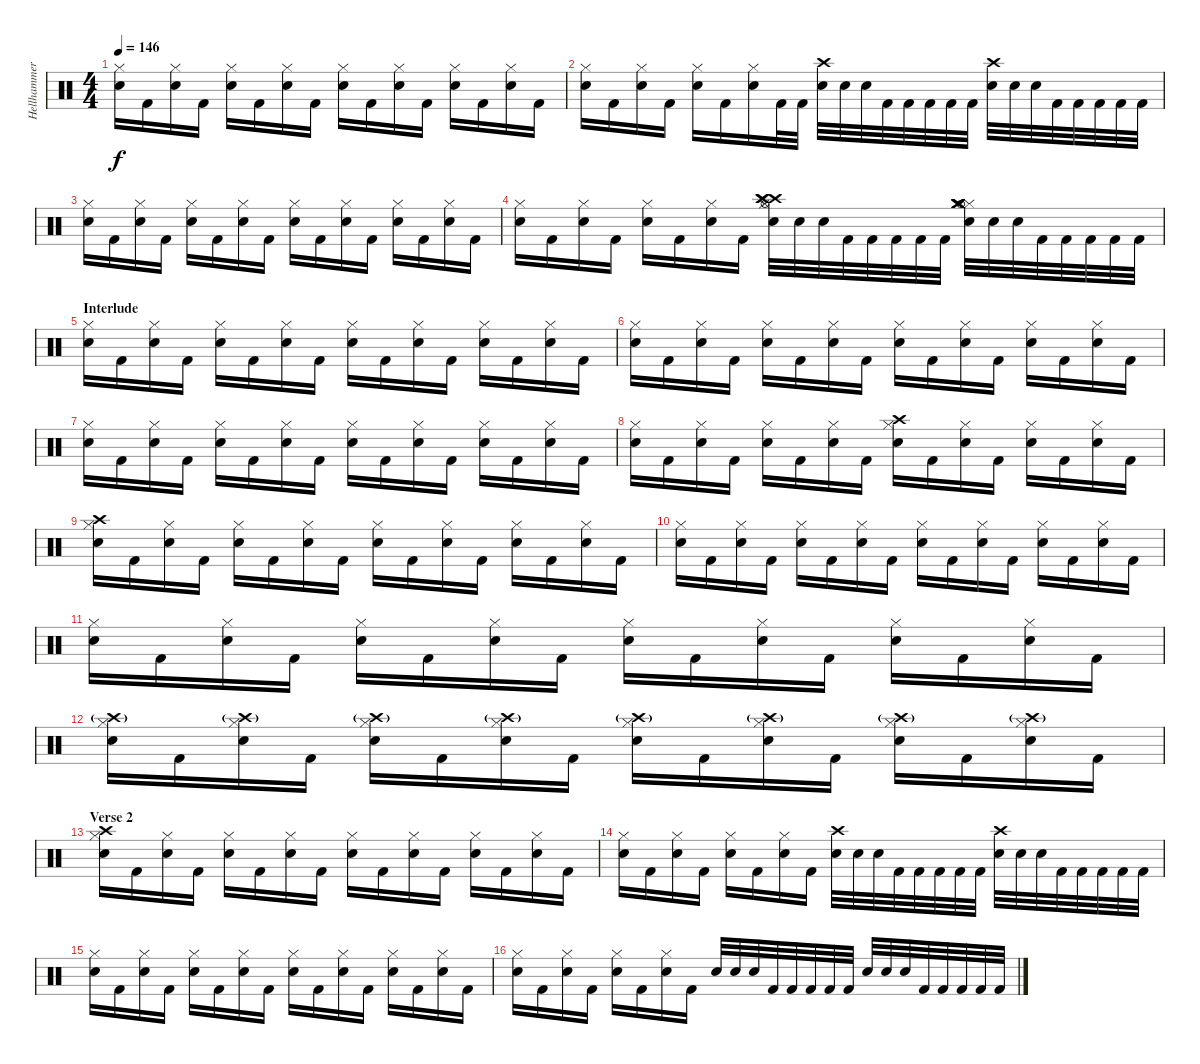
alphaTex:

\track ("Hellhammer" "Hellhammer") {instrument percussion}
\staff {score}
\articulation defaults
\ts (4 4)
\tempo 146
\clef neutral
\ks c
("Hi-Hat (closed)" "Snare (hit) 2").16{dy f} "Kick (hit) 2".16 ("Hi-Hat (closed)" "Snare (hit) 2").16 "Kick (hit) 2".16 ("Hi-Hat (closed)" "Snare (hit) 2").16 "Kick (hit) 2".16 ("Hi-Hat (closed)" "Snare (hit) 2").16 "Kick (hit) 2".16 ("Hi-Hat (closed)" "Snare (hit) 2").16 "Kick (hit) 2".16 ("Hi-Hat (closed)" "Snare (hit) 2").16 "Kick (hit) 2".16 ("Hi-Hat (closed)" "Snare (hit) 2").16 "Kick (hit) 2".16 ("Hi-Hat (closed)" "Snare (hit) 2").16 "Kick (hit) 2".16 |
("Hi-Hat (closed)" "Snare (hit) 2").16 "Kick (hit) 2".16 ("Hi-Hat (closed)" "Snare (hit) 2").16 "Kick (hit) 2".16 ("Hi-Hat (closed)" "Snare (hit) 2").16 "Kick (hit) 2".16 ("Hi-Hat (closed)" "Snare (hit) 2").16 "Kick (hit) 2".32 "Kick (hit) 2".32 ("Crash high (hit)" "Snare (hit) 2").32 "Snare (hit) 2".32 "Snare (hit) 2".32 "Kick (hit) 2".32 "Kick (hit) 2".32 "Kick (hit) 2".32 "Kick (hit) 2".32 "Kick (hit) 2".32 ("Crash high (hit)" "Snare (hit) 2").32 "Snare (hit) 2".32 "Snare (hit) 2".32 "Kick (hit) 2".32 "Kick (hit) 2".32 "Kick (hit) 2".32 "Kick (hit) 2".32 "Kick (hit) 2".32 |
("Hi-Hat (closed)" "Snare (hit) 2").16 "Kick (hit) 2".16 ("Hi-Hat (closed)" "Snare (hit) 2").16 "Kick (hit) 2".16 ("Hi-Hat (closed)" "Snare (hit) 2").16 "Kick (hit) 2".16 ("Hi-Hat (closed)" "Snare (hit) 2").16 "Kick (hit) 2".16 ("Hi-Hat (closed)" "Snare (hit) 2").16 "Kick (hit) 2".16 ("Hi-Hat (closed)" "Snare (hit) 2").16 "Kick (hit) 2".16 ("Hi-Hat (closed)" "Snare (hit) 2").16 "Kick (hit) 2".16 ("Hi-Hat (closed)" "Snare (hit) 2").16 "Kick (hit) 2".16 |
("Hi-Hat (closed)" "Snare (hit) 2").16 "Kick (hit) 2".16 ("Hi-Hat (closed)" "Snare (hit) 2").16 "Kick (hit) 2".16 ("Hi-Hat (closed)" "Snare (hit) 2").16 "Kick (hit) 2".16 ("Hi-Hat (closed)" "Snare (hit) 2").16 "Kick (hit) 2".16 ("Crash high (hit)" "Crash high (hit)" "Hi-Hat (closed)" "Hi-Hat (open)" "Crash high (hit)" "Snare (hit) 2").32 "Snare (hit) 2".32 "Snare (hit) 2".32 "Kick (hit) 2".32 "Kick (hit) 2".32 "Kick (hit) 2".32 "Kick (hit) 2".32 "Kick (hit) 2".32 ("Hi-Hat (closed)" "Hi-Hat (open)" "Crash medium (hit)" "Crash medium (hit)" "Crash medium (hit)" "Snare (hit) 2").32 "Snare (hit) 2".32 "Snare (hit) 2".32 "Kick (hit) 2".32 "Kick (hit) 2".32 "Kick (hit) 2".32 "Kick (hit) 2".32 "Kick (hit) 2".32 |
\section ("" "Interlude")
("Hi-Hat (closed)" "Snare (hit) 2").16 "Kick (hit) 2".16 ("Hi-Hat (closed)" "Snare (hit) 2").16 "Kick (hit) 2".16 ("Hi-Hat (closed)" "Snare (hit) 2").16 "Kick (hit) 2".16 ("Hi-Hat (closed)" "Snare (hit) 2").16 "Kick (hit) 2".16 ("Hi-Hat (closed)" "Snare (hit) 2").16 "Kick (hit) 2".16 ("Hi-Hat (closed)" "Snare (hit) 2").16 "Kick (hit) 2".16 ("Hi-Hat (closed)" "Snare (hit) 2").16 "Kick (hit) 2".16 ("Hi-Hat (closed)" "Snare (hit) 2").16 "Kick (hit) 2".16 |
("Hi-Hat (closed)" "Snare (hit) 2").16 "Kick (hit) 2".16 ("Hi-Hat (closed)" "Snare (hit) 2").16 "Kick (hit) 2".16 ("Hi-Hat (closed)" "Snare (hit) 2").16 "Kick (hit) 2".16 ("Hi-Hat (closed)" "Snare (hit) 2").16 "Kick (hit) 2".16 ("Hi-Hat (closed)" "Snare (hit) 2").16 "Kick (hit) 2".16 ("Hi-Hat (closed)" "Snare (hit) 2").16 "Kick (hit) 2".16 ("Hi-Hat (closed)" "Snare (hit) 2").16 "Kick (hit) 2".16 ("Hi-Hat (closed)" "Snare (hit) 2").16 "Kick (hit) 2".16 |
("Hi-Hat (closed)" "Snare (hit) 2").16 "Kick (hit) 2".16 ("Hi-Hat (closed)" "Snare (hit) 2").16 "Kick (hit) 2".16 ("Hi-Hat (closed)" "Snare (hit) 2").16 "Kick (hit) 2".16 ("Hi-Hat (closed)" "Snare (hit) 2").16 "Kick (hit) 2".16 ("Hi-Hat (closed)" "Snare (hit) 2").16 "Kick (hit) 2".16 ("Hi-Hat (closed)" "Snare (hit) 2").16 "Kick (hit) 2".16 ("Hi-Hat (closed)" "Snare (hit) 2").16 "Kick (hit) 2".16 ("Hi-Hat (closed)" "Snare (hit) 2").16 "Kick (hit) 2".16 |
("Hi-Hat (closed)" "Snare (hit) 2").16 "Kick (hit) 2".16 ("Hi-Hat (closed)" "Snare (hit) 2").16 "Kick (hit) 2".16 ("Hi-Hat (closed)" "Snare (hit) 2").16 "Kick (hit) 2".16 ("Hi-Hat (closed)" "Snare (hit) 2").16 "Kick (hit) 2".16 ("Crash high (hit)" "Hi-Hat (closed)" "Snare (hit) 2").16 "Kick (hit) 2".16 ("Hi-Hat (closed)" "Snare (hit) 2").16 "Kick (hit) 2".16 ("Hi-Hat (closed)" "Snare (hit) 2").16 "Kick (hit) 2".16 ("Hi-Hat (closed)" "Snare (hit) 2").16 "Kick (hit) 2".16 |
("Crash high (hit)" "Hi-Hat (closed)" "Snare (hit) 2").16 "Kick (hit) 2".16 ("Hi-Hat (closed)" "Snare (hit) 2").16 "Kick (hit) 2".16 ("Hi-Hat (closed)" "Snare (hit) 2").16 "Kick (hit) 2".16 ("Hi-Hat (closed)" "Snare (hit) 2").16 "Kick (hit) 2".16 ("Hi-Hat (closed)" "Snare (hit) 2").16 "Kick (hit) 2".16 ("Hi-Hat (closed)" "Snare (hit) 2").16 "Kick (hit) 2".16 ("Hi-Hat (closed)" "Snare (hit) 2").16 "Kick (hit) 2".16 ("Hi-Hat (closed)" "Snare (hit) 2").16 "Kick (hit) 2".16 |
("Hi-Hat (closed)" "Snare (hit) 2").16 "Kick (hit) 2".16 ("Hi-Hat (closed)" "Snare (hit) 2").16 "Kick (hit) 2".16 ("Hi-Hat (closed)" "Snare (hit) 2").16 "Kick (hit) 2".16 ("Hi-Hat (closed)" "Snare (hit) 2").16 "Kick (hit) 2".16 ("Hi-Hat (closed)" "Snare (hit) 2").16 "Kick (hit) 2".16 ("Hi-Hat (closed)" "Snare (hit) 2").16 "Kick (hit) 2".16 ("Hi-Hat (closed)" "Snare (hit) 2").16 "Kick (hit) 2".16 ("Hi-Hat (closed)" "Snare (hit) 2").16 "Kick (hit) 2".16 |
("Hi-Hat (closed)" "Snare (hit) 2").16 "Kick (hit) 2".16 ("Hi-Hat (closed)" "Snare (hit) 2").16 "Kick (hit) 2".16 ("Hi-Hat (closed)" "Snare (hit) 2").16 "Kick (hit) 2".16 ("Hi-Hat (closed)" "Snare (hit) 2").16 "Kick (hit) 2".16 ("Hi-Hat (closed)" "Snare (hit) 2").16 "Kick (hit) 2".16 ("Hi-Hat (closed)" "Snare (hit) 2").16 "Kick (hit) 2".16 ("Hi-Hat (closed)" "Snare (hit) 2").16 "Kick (hit) 2".16 ("Hi-Hat (closed)" "Snare (hit) 2").16 "Kick (hit) 2".16 |
("Crash high (hit)"{g} "Hi-Hat (closed)" "Snare (hit) 2").16 "Kick (hit) 2".16 ("Crash high (hit)"{g} "Hi-Hat (closed)" "Snare (hit) 2").16 "Kick (hit) 2".16 ("Crash high (hit)"{g} "Hi-Hat (closed)" "Snare (hit) 2").16 "Kick (hit) 2".16 ("Crash high (hit)"{g} "Hi-Hat (closed)" "Snare (hit) 2").16 "Kick (hit) 2".16 ("Crash high (hit)"{g} "Hi-Hat (closed)" "Snare (hit) 2").16 "Kick (hit) 2".16 ("Crash high (hit)"{g} "Hi-Hat (closed)" "Snare (hit) 2").16 "Kick (hit) 2".16 ("Crash high (hit)"{g} "Hi-Hat (closed)" "Snare (hit) 2").16 "Kick (hit) 2".16 ("Crash high (hit)"{g} "Hi-Hat (closed)" "Snare (hit) 2").16 "Kick (hit) 2".16 |
\section ("" "Verse 2")
("Crash high (hit)" "Hi-Hat (closed)" "Snare (hit) 2").16 "Kick (hit) 2".16 ("Hi-Hat (closed)" "Snare (hit) 2").16 "Kick (hit) 2".16 ("Hi-Hat (closed)" "Snare (hit) 2").16 "Kick (hit) 2".16 ("Hi-Hat (closed)" "Snare (hit) 2").16 "Kick (hit) 2".16 ("Hi-Hat (closed)" "Snare (hit) 2").16 "Kick (hit) 2".16 ("Hi-Hat (closed)" "Snare (hit) 2").16 "Kick (hit) 2".16 ("Hi-Hat (closed)" "Snare (hit) 2").16 "Kick (hit) 2".16 ("Hi-Hat (closed)" "Snare (hit) 2").16 "Kick (hit) 2".16 |
("Hi-Hat (closed)" "Snare (hit) 2").16 "Kick (hit) 2".16 ("Hi-Hat (closed)" "Snare (hit) 2").16 "Kick (hit) 2".16 ("Hi-Hat (closed)" "Snare (hit) 2").16 "Kick (hit) 2".16 ("Hi-Hat (closed)" "Snare (hit) 2").16 "Kick (hit) 2".16 ("Crash high (hit)" "Snare (hit) 2").32 "Snare (hit) 2".32 "Snare (hit) 2".32 "Kick (hit) 2".32 "Kick (hit) 2".32 "Kick (hit) 2".32 "Kick (hit) 2".32 "Kick (hit) 2".32 ("Crash high (hit)" "Snare (hit) 2").32 "Snare (hit) 2".32 "Snare (hit) 2".32 "Kick (hit) 2".32 "Kick (hit) 2".32 "Kick (hit) 2".32 "Kick (hit) 2".32 "Kick (hit) 2".32 |
("Hi-Hat (closed)" "Snare (hit) 2").16 "Kick (hit) 2".16 ("Hi-Hat (closed)" "Snare (hit) 2").16 "Kick (hit) 2".16 ("Hi-Hat (closed)" "Snare (hit) 2").16 "Kick (hit) 2".16 ("Hi-Hat (closed)" "Snare (hit) 2").16 "Kick (hit) 2".16 ("Hi-Hat (closed)" "Snare (hit) 2").16 "Kick (hit) 2".16 ("Hi-Hat (closed)" "Snare (hit) 2").16 "Kick (hit) 2".16 ("Hi-Hat (closed)" "Snare (hit) 2").16 "Kick (hit) 2".16 ("Hi-Hat (closed)" "Snare (hit) 2").16 "Kick (hit) 2".16 |
("Hi-Hat (closed)" "Snare (hit) 2").16 "Kick (hit) 2".16 ("Hi-Hat (closed)" "Snare (hit) 2").16 "Kick (hit) 2".16 ("Hi-Hat (closed)" "Snare (hit) 2").16 "Kick (hit) 2".16 ("Hi-Hat (closed)" "Snare (hit) 2").16 "Kick (hit) 2".16 "Snare (hit) 2".32 "Snare (hit) 2".32 "Snare (hit) 2".32 "Kick (hit) 2".32 "Kick (hit) 2".32 "Kick (hit) 2".32 "Kick (hit) 2".32 "Kick (hit) 2".32 "Snare (hit) 2".32 "Snare (hit) 2".32 "Snare (hit) 2".32 "Kick (hit) 2".32 "Kick (hit) 2".32 "Kick (hit) 2".32 "Kick (hit) 2".32 "Kick (hit) 2".32
